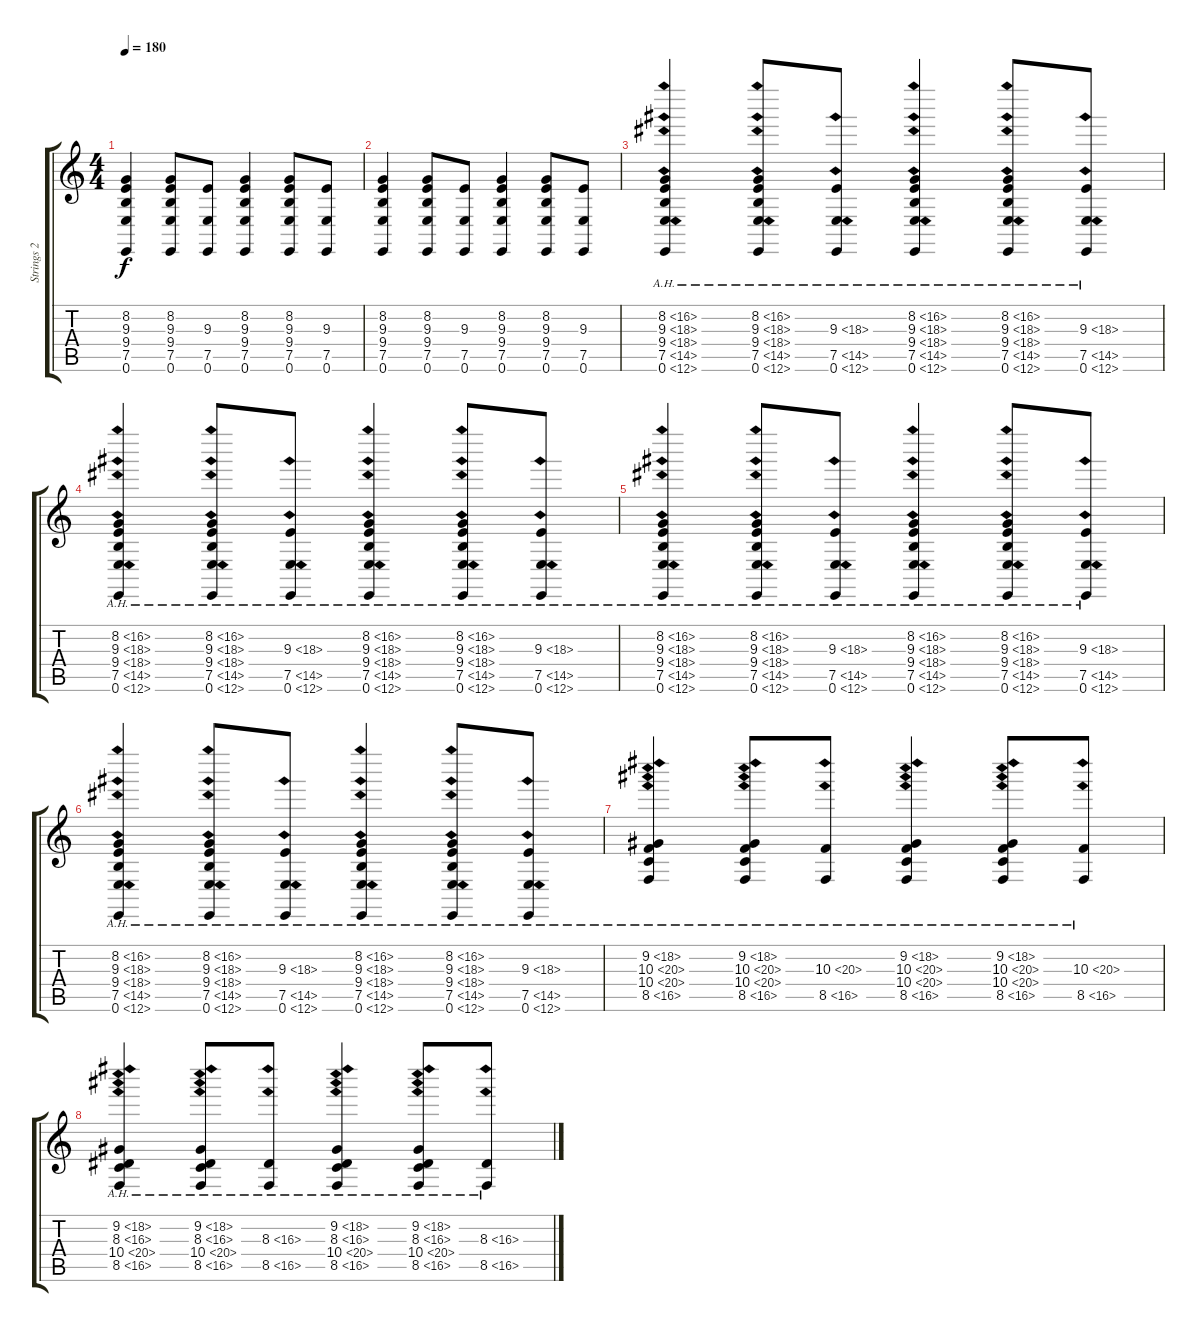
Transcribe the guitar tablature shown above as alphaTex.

\track ("Strings 2" "Strings 2") {instrument stringensemble1}
\staff {score tabs}
\tuning (E4 B3 G3 D3 A2 E2) {hide}
\ts (4 4)
\tempo 180
\clef g2
\ks c
(8.2 9.3 9.4 7.5 0.6).4{dy f} (8.2 9.3 9.4 7.5 0.6).8 (9.3 7.5 0.6).8 (8.2 9.3 9.4 7.5 0.6).4 (8.2 9.3 9.4 7.5 0.6).8 (9.3 7.5 0.6).8 |
(8.2 9.3 9.4 7.5 0.6).4 (8.2 9.3 9.4 7.5 0.6).8 (9.3 7.5 0.6).8 (8.2 9.3 9.4 7.5 0.6).4 (8.2 9.3 9.4 7.5 0.6).8 (9.3 7.5 0.6).8 |
(8.2{ah 8} 9.3{ah 9} 9.4{ah 9} 7.5{ah 7} 0.6{ah 12}).4 (8.2{ah 8} 9.3{ah 9} 9.4{ah 9} 7.5{ah 7} 0.6{ah 12}).8 (9.3{ah 9} 7.5{ah 7} 0.6{ah 12}).8 (8.2{ah 8} 9.3{ah 9} 9.4{ah 9} 7.5{ah 7} 0.6{ah 12}).4 (8.2{ah 8} 9.3{ah 9} 9.4{ah 9} 7.5{ah 7} 0.6{ah 12}).8 (9.3{ah 9} 7.5{ah 7} 0.6{ah 12}).8 |
(8.2{ah 8} 9.3{ah 9} 9.4{ah 9} 7.5{ah 7} 0.6{ah 12}).4 (8.2{ah 8} 9.3{ah 9} 9.4{ah 9} 7.5{ah 7} 0.6{ah 12}).8 (9.3{ah 9} 7.5{ah 7} 0.6{ah 12}).8 (8.2{ah 8} 9.3{ah 9} 9.4{ah 9} 7.5{ah 7} 0.6{ah 12}).4 (8.2{ah 8} 9.3{ah 9} 9.4{ah 9} 7.5{ah 7} 0.6{ah 12}).8 (9.3{ah 9} 7.5{ah 7} 0.6{ah 12}).8 |
(8.2{ah 8} 9.3{ah 9} 9.4{ah 9} 7.5{ah 7} 0.6{ah 12}).4 (8.2{ah 8} 9.3{ah 9} 9.4{ah 9} 7.5{ah 7} 0.6{ah 12}).8 (9.3{ah 9} 7.5{ah 7} 0.6{ah 12}).8 (8.2{ah 8} 9.3{ah 9} 9.4{ah 9} 7.5{ah 7} 0.6{ah 12}).4 (8.2{ah 8} 9.3{ah 9} 9.4{ah 9} 7.5{ah 7} 0.6{ah 12}).8 (9.3{ah 9} 7.5{ah 7} 0.6{ah 12}).8 |
(8.2{ah 8} 9.3{ah 9} 9.4{ah 9} 7.5{ah 7} 0.6{ah 12}).4 (8.2{ah 8} 9.3{ah 9} 9.4{ah 9} 7.5{ah 7} 0.6{ah 12}).8 (9.3{ah 9} 7.5{ah 7} 0.6{ah 12}).8 (8.2{ah 8} 9.3{ah 9} 9.4{ah 9} 7.5{ah 7} 0.6{ah 12}).4 (8.2{ah 8} 9.3{ah 9} 9.4{ah 9} 7.5{ah 7} 0.6{ah 12}).8 (9.3{ah 9} 7.5{ah 7} 0.6{ah 12}).8 |
(9.2{ah 9} 10.3{ah 10} 10.4{ah 10} 8.5{ah 8}).4 (9.2{ah 9} 10.3{ah 10} 10.4{ah 10} 8.5{ah 8}).8 (10.3{ah 10} 8.5{ah 8}).8 (9.2{ah 9} 10.3{ah 10} 10.4{ah 10} 8.5{ah 8}).4 (9.2{ah 9} 10.3{ah 10} 10.4{ah 10} 8.5{ah 8}).8 (10.3{ah 10} 8.5{ah 8}).8 |
(9.2{ah 9} 8.3{ah 8} 10.4{ah 10} 8.5{ah 8}).4 (9.2{ah 9} 8.3{ah 8} 10.4{ah 10} 8.5{ah 8}).8 (8.3{ah 8} 8.5{ah 8}).8 (9.2{ah 9} 8.3{ah 8} 10.4{ah 10} 8.5{ah 8}).4 (9.2{ah 9} 8.3{ah 8} 10.4{ah 10} 8.5{ah 8}).8 (8.3{ah 8} 8.5{ah 8}).8
